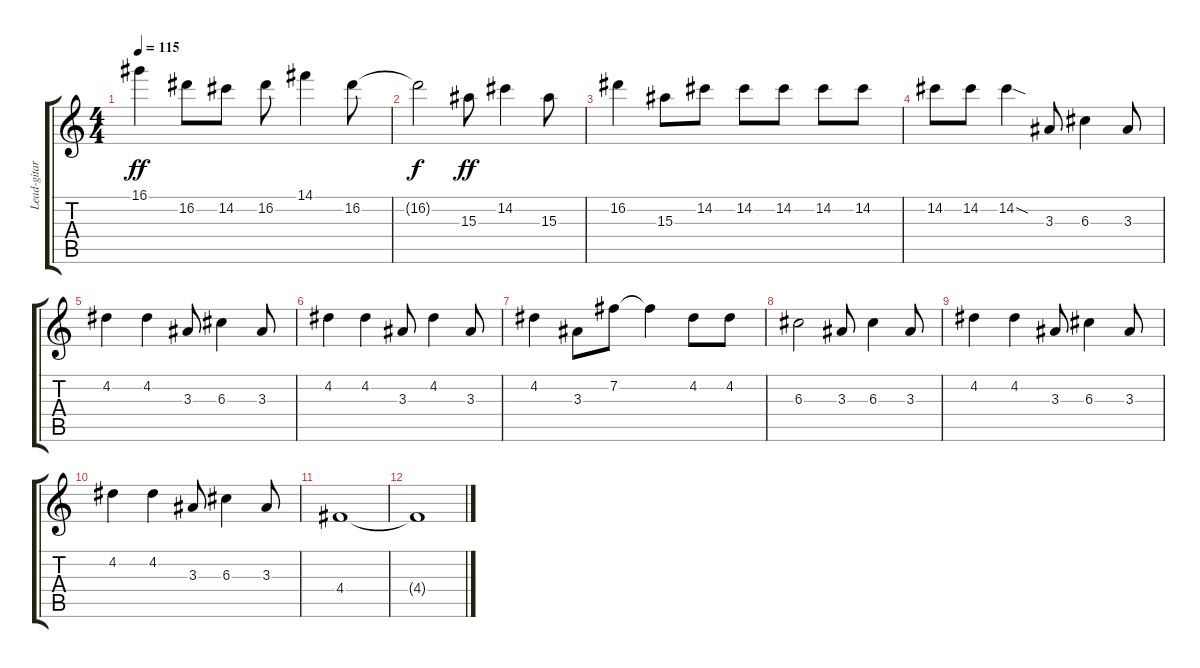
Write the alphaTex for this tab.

\track ("Lead-gitar" "Lead-gitar") {instrument distortionguitar}
\staff {score tabs}
\tuning (E4 B3 G3 D3 A2 E2) {hide}
\ts (4 4)
\tempo 115
\clef g2
\ks c
16.1.4{dy ff} 16.2.8 14.2.8 16.2.8 14.1.4 16.2.8 |
16.2{t}.2{dy f} 15.3.8{dy ff} 14.2.4 15.3.8 |
16.2.4 15.3.8 14.2.8 14.2.8 14.2.8 14.2.8 14.2.8 |
14.2.8 14.2.8 14.2{sod}.4 3.3.8 6.3.4 3.3.8 |
4.2.4{volume 6} 4.2.4 3.3.8 6.3.4 3.3.8 |
4.2.4 4.2.4 3.3.8 4.2.4 3.3.8 |
4.2.4 3.3.8 7.2.8 7.2{t}.4 4.2.8 4.2.8 |
6.3.2 3.3.8 6.3.4 3.3.8 |
4.2.4{volume 0} 4.2.4 3.3.8 6.3.4 3.3.8 |
4.2.4 4.2.4 3.3.8 6.3.4 3.3.8 |
4.4.1 |
4.4{t}.1
